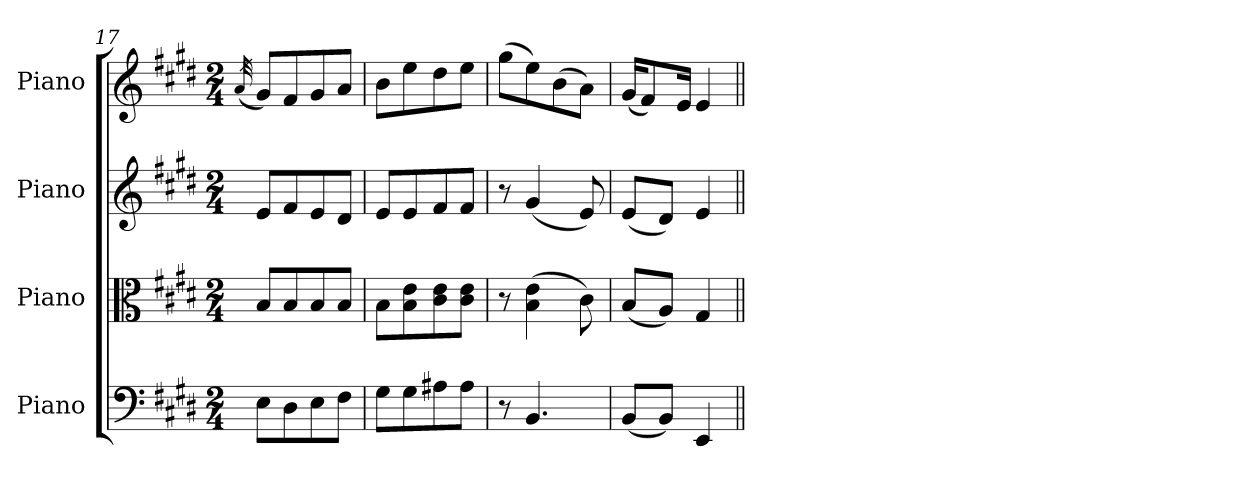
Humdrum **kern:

**kern	**kern	**kern	**kern
*part4	*part3	*part2	*part1
*staff4	*staff3	*staff2	*staff1
*I"Piano	*I"Piano	*I"Piano	*I"Piano
*I'Pno	*I'Pno	*I'Pno	*I'Pno
*clefF4	*clefC3	*clefG2	*clefG2
*k[f#c#g#d#]	*k[f#c#g#d#]	*k[f#c#g#d#]	*k[f#c#g#d#]
*M2/4	*M2/4	*M2/4	*M2/4
=17	=17	=17	=17
.	.	.	(32qa/
8E\L	8B/L	8e/L	8g#/L)
8D#\	8B/	8f#/	8f#/
8E\	8B/	8e/	8g#/
8F#\J	8B/J	8d#/J	8a/J
=18	=18	=18	=18
8G#\L	8B\L	8e/L	8b\L
8G#\	8B\ 8e\	8e/	8ee\
8A#X\	8c#\ 8e\	8f#/	8dd#\
8A#\J	8c#\ 8e\J	8f#/J	8ee\J
=19	=19	=19	=19
8r	8r	8r	(8gg#\L
4.BB/	(4B\ 4e\	(4g#/	8ee\)
.	.	.	(8b\
.	8c#\)	8e/)	8a\J)
=20	=20	=20	=20
(8BB/L	(8B/L	(8e/L	(16g#/KL
.	.	.	8f#/)
8BB/J)	8A/J)	8d#/J)	.
.	.	.	16e/Jk
4EE/	4G#/	4e/	4e/
=||	=||	=||	=||
*-	*-	*-	*-
